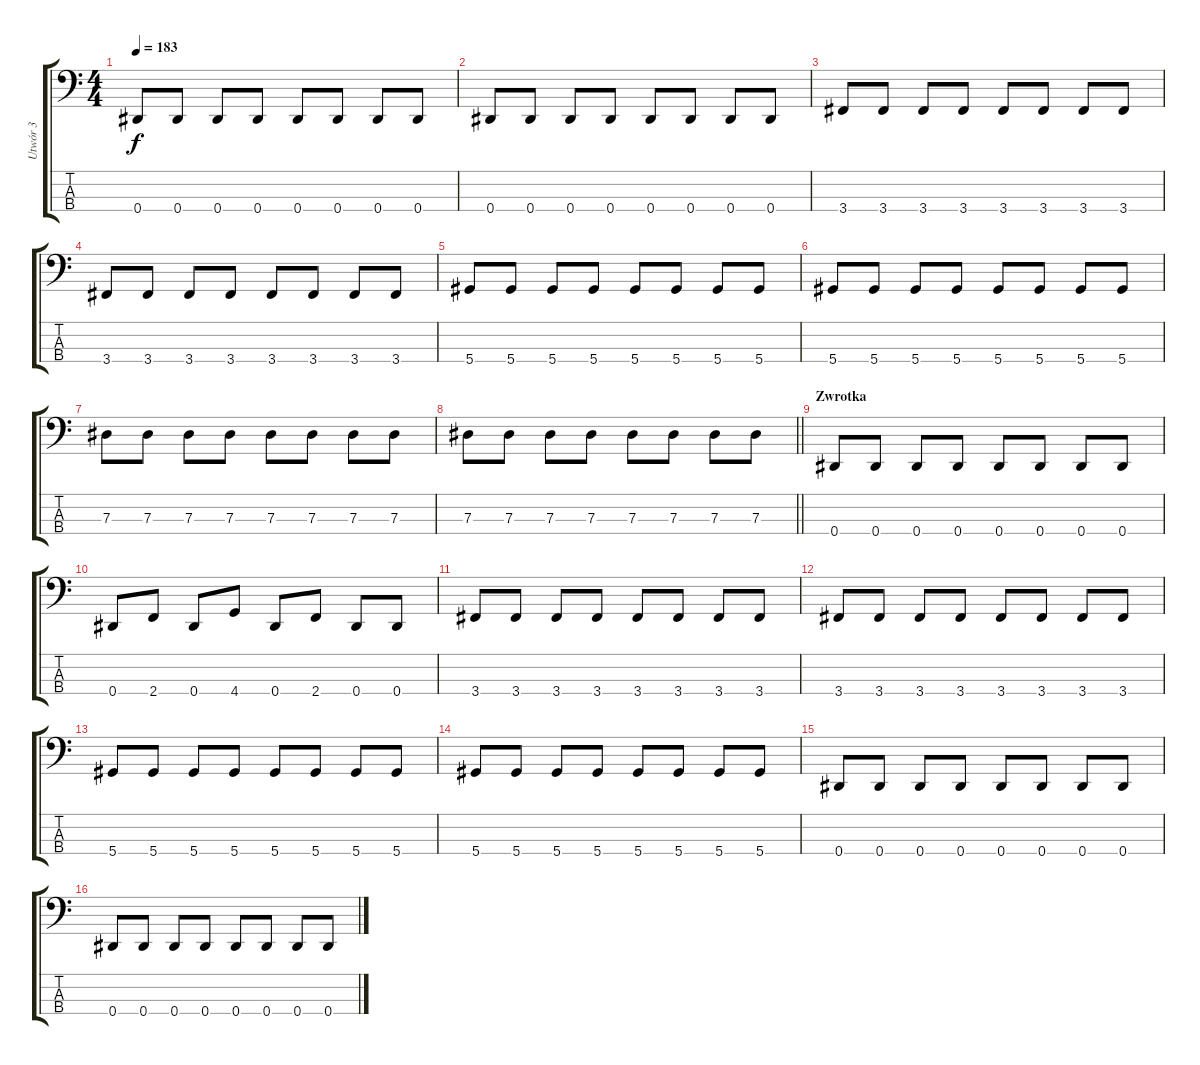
\track ("Utwór 3" "Utwór 3") {instrument electricbasspick}
\staff {score tabs}
\tuning (Gb2 Db2 Ab1 Eb1) {hide}
\ts (4 4)
\tempo 183
\clef f4
\ks c
0.4.8{dy f} 0.4.8 0.4.8 0.4.8 0.4.8 0.4.8 0.4.8 0.4.8 |
0.4.8 0.4.8 0.4.8 0.4.8 0.4.8 0.4.8 0.4.8 0.4.8 |
3.4.8 3.4.8 3.4.8 3.4.8 3.4.8 3.4.8 3.4.8 3.4.8 |
3.4.8 3.4.8 3.4.8 3.4.8 3.4.8 3.4.8 3.4.8 3.4.8 |
5.4.8 5.4.8 5.4.8 5.4.8 5.4.8 5.4.8 5.4.8 5.4.8 |
5.4.8 5.4.8 5.4.8 5.4.8 5.4.8 5.4.8 5.4.8 5.4.8 |
7.3.8 7.3.8 7.3.8 7.3.8 7.3.8 7.3.8 7.3.8 7.3.8 |
\barLineRight lightlight
7.3.8 7.3.8 7.3.8 7.3.8 7.3.8 7.3.8 7.3.8 7.3.8 |
\section ("" "Zwrotka")
0.4.8 0.4.8 0.4.8 0.4.8 0.4.8 0.4.8 0.4.8 0.4.8 |
0.4.8 2.4.8 0.4.8 4.4.8 0.4.8 2.4.8 0.4.8 0.4.8 |
3.4.8 3.4.8 3.4.8 3.4.8 3.4.8 3.4.8 3.4.8 3.4.8 |
3.4.8 3.4.8 3.4.8 3.4.8 3.4.8 3.4.8 3.4.8 3.4.8 |
5.4.8 5.4.8 5.4.8 5.4.8 5.4.8 5.4.8 5.4.8 5.4.8 |
5.4.8 5.4.8 5.4.8 5.4.8 5.4.8 5.4.8 5.4.8 5.4.8 |
0.4.8 0.4.8 0.4.8 0.4.8 0.4.8 0.4.8 0.4.8 0.4.8 |
0.4.8 0.4.8 0.4.8 0.4.8 0.4.8 0.4.8 0.4.8 0.4.8
